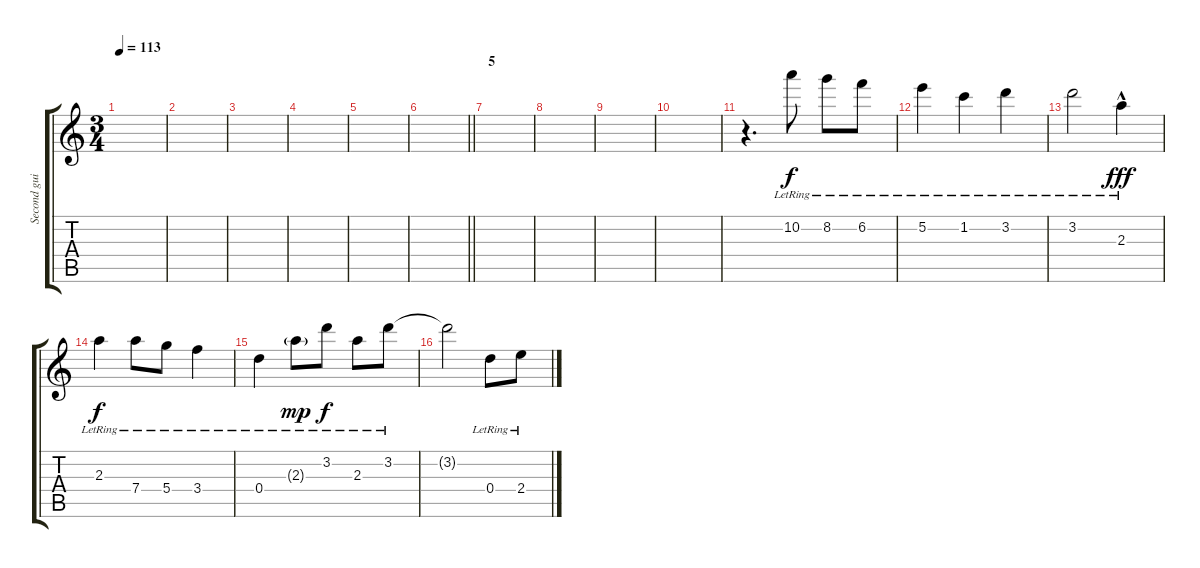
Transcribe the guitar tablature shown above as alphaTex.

\track ("Second guitar" "Second gui") {instrument acousticguitarsteel}
\staff {score tabs}
\tuning (E5 B4 G4 D4 A3 E3) {hide}
\ts (3 4)
\tempo 113
\clef g2
\ks c
|
|
|
|
|
\barLineRight lightlight
|
\section ("" "5")
|
|
|
|
r.4{d} 10.2{lr}.8 8.2{lr}.8 6.2{lr}.8 |
5.2{lr}.4 1.2{lr}.4 3.2{lr}.4 |
3.2{lr}.2 2.3{hac lr}.4{dy fff} |
2.3{lr}.4{dy f} 7.4{lr}.8 5.4{lr}.8 3.4{lr}.4 |
0.4{lr}.4 2.3{g lr}.8{dy mp} 3.2{lr}.8{dy f} 2.3{lr}.8 3.2{lr}.8 |
3.2{t}.2 0.4{lr}.8 2.4{lr}.8
